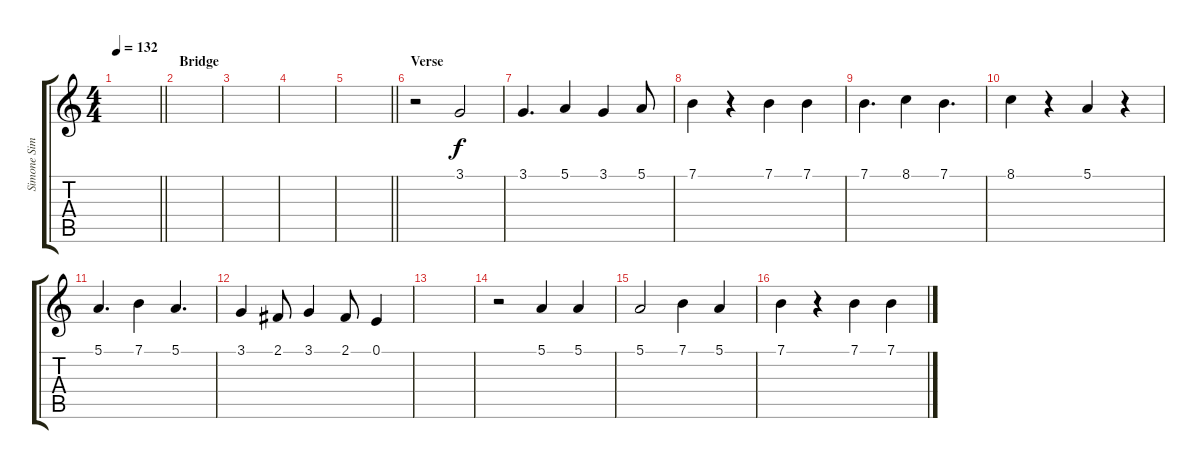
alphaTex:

\track ("Simone Simons" "Simone Sim") {instrument choiraahs}
\staff {score tabs}
\tuning (E4 B3 G3 D3 A2 E2) {hide}
\ts (4 4)
\tempo 132
\clef g2
\barLineRight lightlight
\ks c
|
\section ("" "Bridge")
|
|
|
\barLineRight lightlight
|
\section ("" "Verse")
r.2 3.1.2{dy f} |
3.1.4{d} 5.1.4 3.1.4 5.1.8 |
7.1.4 r.4 7.1.4 7.1.4 |
7.1.4{d} 8.1.4 7.1.4{d} |
8.1.4 r.4 5.1.4 r.4 |
5.1.4{d} 7.1.4 5.1.4{d} |
3.1.4 2.1.8 3.1.4 2.1.8 0.1.4 |
|
r.2 5.1.4 5.1.4 |
5.1.2 7.1.4 5.1.4 |
7.1.4 r.4 7.1.4 7.1.4
